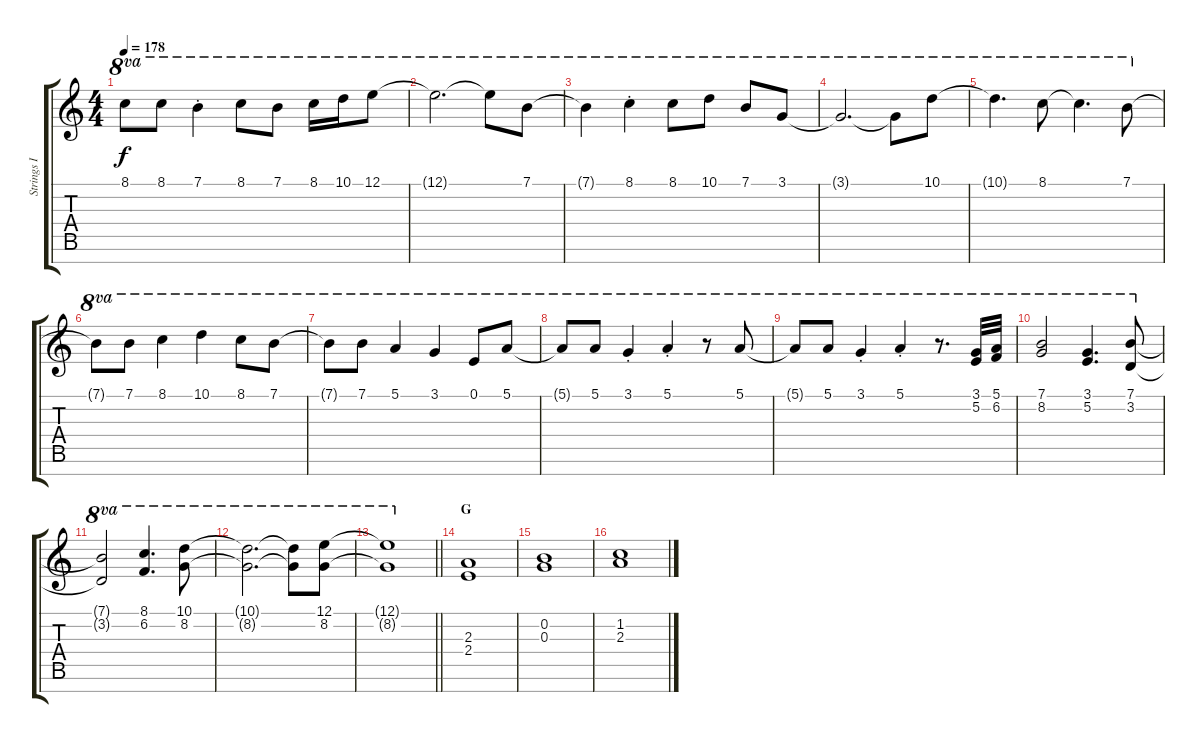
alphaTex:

\track ("Strings I" "Strings I") {instrument stringensemble1}
\staff {score tabs}
\tuning (E5 B4 G4 D4 A3 E3 B2) {hide}
\ts (4 4)
\tempo 178
\clef g2
\ks c
8.1{t}.8{ot 8va dy f} 8.1.8{ot 8va} 7.1{st}.4{ot 8va} 8.1.8{ot 8va} 7.1.8{ot 8va} 8.1.16{ot 8va} 10.1.16{ot 8va} 12.1.8{ot 8va} |
12.1{t}.2{d ot 8va} 12.1{t}.8{ot 8va} 7.1.8{ot 8va} |
7.1{t}.4{ot 8va} 8.1{st}.4{ot 8va} 8.1.8{ot 8va} 10.1.8{ot 8va} 7.1.8{ot 8va} 3.1.8{ot 8va} |
3.1{t}.2{d ot 8va} 3.1{t}.8{ot 8va} 10.1.8{ot 8va} |
10.1{t}.4{d ot 8va} 8.1.8{ot 8va} 8.1{t}.4{d ot 8va} 7.1.8{ot 8va} |
7.1{t}.8{ot 8va} 7.1.8{ot 8va} 8.1.4{ot 8va} 10.1.4{ot 8va} 8.1.8{ot 8va} 7.1.8{ot 8va} |
7.1{t}.8{ot 8va} 7.1.8{ot 8va} 5.1.4{ot 8va} 3.1.4{ot 8va} 0.1.8{ot 8va} 5.1.8{ot 8va} |
5.1{t}.8{ot 8va} 5.1.8{ot 8va} 3.1{st}.4{ot 8va} 5.1{st}.4{ot 8va} r.8{ot 8va} 5.1.8{ot 8va} |
5.1{t}.8{ot 8va} 5.1.8{ot 8va} 3.1{st}.4{ot 8va} 5.1{st}.4{ot 8va} r.8{d ot 8va} (3.1 5.2).32{ot 8va} (5.1 6.2).32{ot 8va} |
(7.1 8.2).2{ot 8va} (3.1 5.2).4{d ot 8va} (7.1 3.2).8{ot 8va} |
(7.1{t} 3.2{t}).2{ot 8va} (8.1 6.2).4{d ot 8va} (10.1 8.2).8{ot 8va} |
(10.1{t} 8.2{t}).2{d ot 8va} (10.1{t} 8.2{t}).8{ot 8va} (12.1 8.2).8{ot 8va} |
\barLineRight lightlight
(12.1{t} 8.2{t}).1{ot 8va} |
\section ("" "G")
(2.3 2.4).1 |
(0.2 0.3).1 |
(1.2 2.3).1
